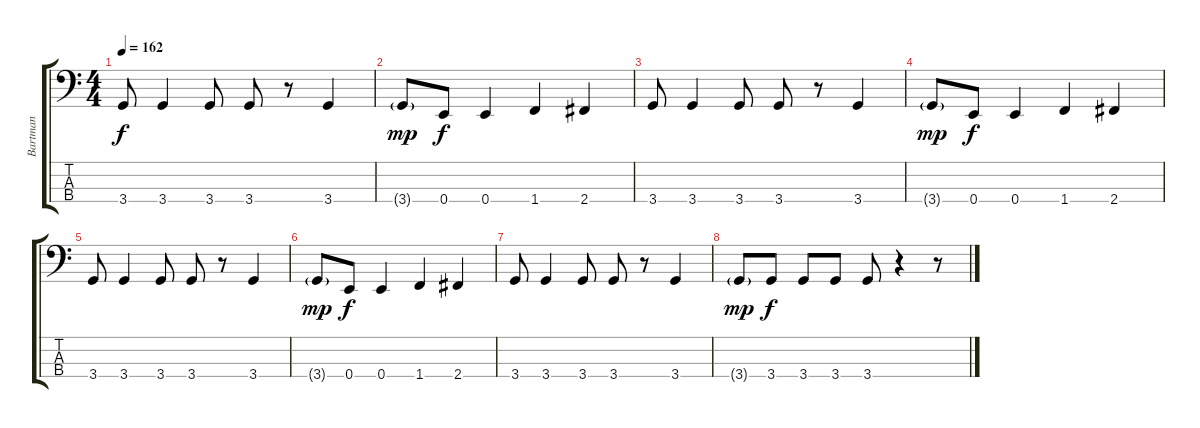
\track ("Bartman" "Bartman") {instrument electricbasspick}
\staff {score tabs}
\tuning (G2 D2 A1 E1) {hide}
\ts (4 4)
\tempo 162
\clef f4
\ks c
3.4.8{dy f} 3.4.4 3.4.8 3.4.8 r.8 3.4.4 |
3.4{g}.8{dy mp} 0.4.8{dy f} 0.4.4 1.4.4 2.4.4 |
3.4.8 3.4.4 3.4.8 3.4.8 r.8 3.4.4 |
3.4{g}.8{dy mp} 0.4.8{dy f} 0.4.4 1.4.4 2.4.4 |
3.4.8 3.4.4 3.4.8 3.4.8 r.8 3.4.4 |
3.4{g}.8{dy mp} 0.4.8{dy f} 0.4.4 1.4.4 2.4.4 |
3.4.8 3.4.4 3.4.8 3.4.8 r.8 3.4.4 |
3.4{g}.8{dy mp} 3.4.8{dy f} 3.4.8 3.4.8 3.4.8 r.4 r.8
